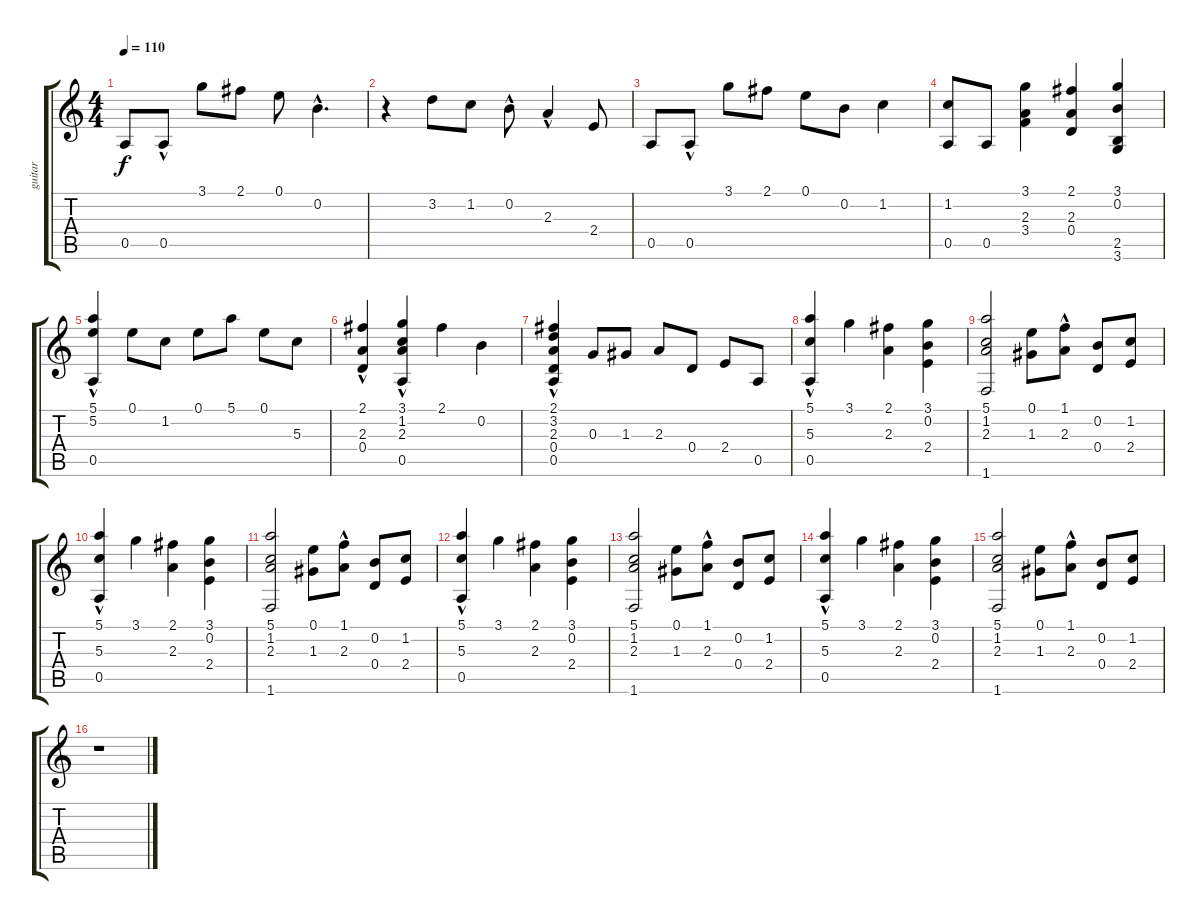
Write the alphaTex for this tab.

\track ("guitar" "guitar") {instrument acousticguitarnylon}
\staff {score tabs}
\tuning (E4 B3 G3 D3 A2 E2) {hide}
\ts (4 4)
\tempo 110
\clef g2
\ks c
0.5.8{dy f} 0.5{hac}.8 3.1.8 2.1.8 0.1.8 0.2{hac}.4{d} |
r.4 3.2.8 1.2.8 0.2{hac}.8 2.3{hac}.4 2.4.8 |
0.5.8 0.5{hac}.8 3.1.8 2.1.8 0.1.8 0.2.8 1.2.4 |
(1.2 0.5).8 0.5.8 (3.1 2.3 3.4).4 (2.1 2.3 0.4).4 (3.1 0.2 2.5 3.6).4 |
(5.1{hac} 5.2 0.5).4 0.1.8 1.2.8 0.1.8 5.1.8 0.1.8 5.3.8 |
(2.1 2.3 0.4{hac}).4 (3.1 1.2 2.3{hac} 0.5{hac}).4 2.1.4 0.2.4 |
(2.1 3.2 2.3 0.4 0.5{hac}).4 0.3.8 1.3.8 2.3.8 0.4.8 2.4.8 0.5.8 |
(5.1 5.3{hac} 0.5).4 3.1.4 (2.1 2.3).4 (3.1 0.2 2.4).4 |
(5.1 1.2 2.3 1.6).2 (0.1 1.3).8 (1.1{hac} 2.3).8 (0.2 0.4).8 (1.2 2.4).8 |
(5.1 5.3{hac} 0.5).4 3.1.4 (2.1 2.3).4 (3.1 0.2 2.4).4 |
(5.1 1.2 2.3 1.6).2 (0.1 1.3).8 (1.1{hac} 2.3).8 (0.2 0.4).8 (1.2 2.4).8 |
(5.1 5.3{hac} 0.5).4 3.1.4 (2.1 2.3).4 (3.1 0.2 2.4).4 |
(5.1 1.2 2.3 1.6).2 (0.1 1.3).8 (1.1{hac} 2.3).8 (0.2 0.4).8 (1.2 2.4).8 |
(5.1 5.3{hac} 0.5).4 3.1.4 (2.1 2.3).4 (3.1 0.2 2.4).4 |
(5.1 1.2 2.3 1.6).2 (0.1 1.3).8 (1.1{hac} 2.3).8 (0.2 0.4).8 (1.2 2.4).8 |
r.1
